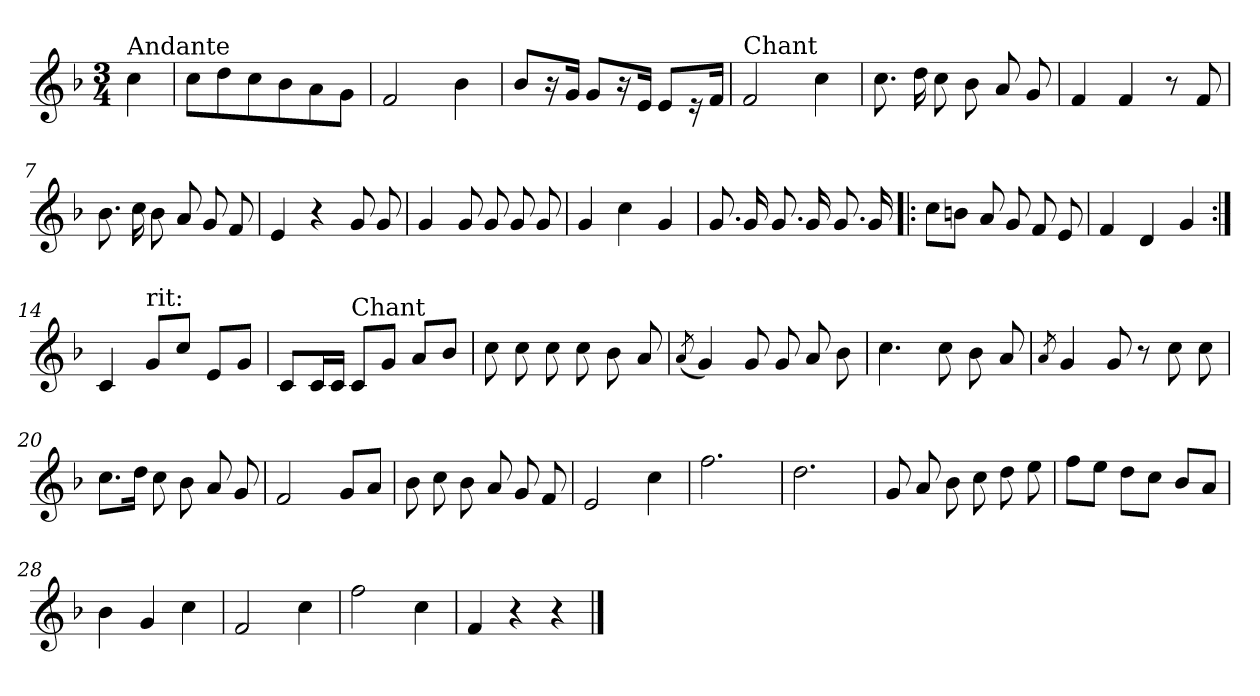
**kern
*part1
*staff1
*clefG2
*k[b-]
*F:
*M3/4
=
!LO:TX:a:t=Andante
4cc\
=1
8cc\L
8dd\
8cc\
8b-\
8a\
8g\J
=2
2f/
4b-\
=3
8b-/L
16r
16g/Jk
8g/L
16r
16e/Jk
8e/L
16r
16f/Jk
!!LO:LB:g=z
=4
!LO:TX:a:t=Chant
2f/
4cc\
=5
8.cc\
16dd\
8cc\
8b-\
8a/
8g/
=6
4f/
4f/
8r
8f/
=7
8.b-\
16cc\
8b-\
8a/
8g/
8f/
!!LO:LB:g=z
=8
4e/
4r
8g/
8g/
=9
4g/
8g/
8g/
8g/
8g/
=10
4g/
4cc\
4g/
=11
8.g/
16g/
8.g/
16g/
8.g/
16g/
=12!|:
8cc\L
8bn\J
8a/
8g/
8f/
8e/
=13
4f/
4d/
4g/
=14:|!
4c/
!LO:TX:a:t=rit&colon;
8g/L
8cc/J
8e/L
8g/J
=15
8c/L
16c/L
16c/JJ
!LO:TX:a:t=Chant
8c/L
8g/J
8a/L
8b-/J
!!LO:LB:g=z
=16
8cc\
8cc\
8cc\
8cc\
8b-\
8a/
=17
(<8qa/
4g/)
8g/
8g/
8a/
8b-\
=18
4.cc\
8cc\
8b-\
8a/
=19
8qa/
4g/
8g/
8r
8cc\
8cc\
!!LO:LB:g=z
=20
8.cc\L
16dd\Jk
8cc\
8b-\
8a/
8g/
=21
2f/
8g/L
8a/J
=22
8b-\
8cc\
8b-\
8a/
8g/
8f/
=23
2e/
4cc\
!!LO:LB:g=z
=24
2.ff\
=25
2.dd\
=26
8g/
8a/
8b-\
8cc\
8dd\
8ee\
=27
8ff\L
8ee\J
8dd\L
8cc\J
8b-/L
8a/J
!!LO:LB:g=z
=28
4b-\
4g/
4cc\
=29
2f/
4cc\
=30
2ff\
4cc\
=31
4f/
4r
4r
==
*-
